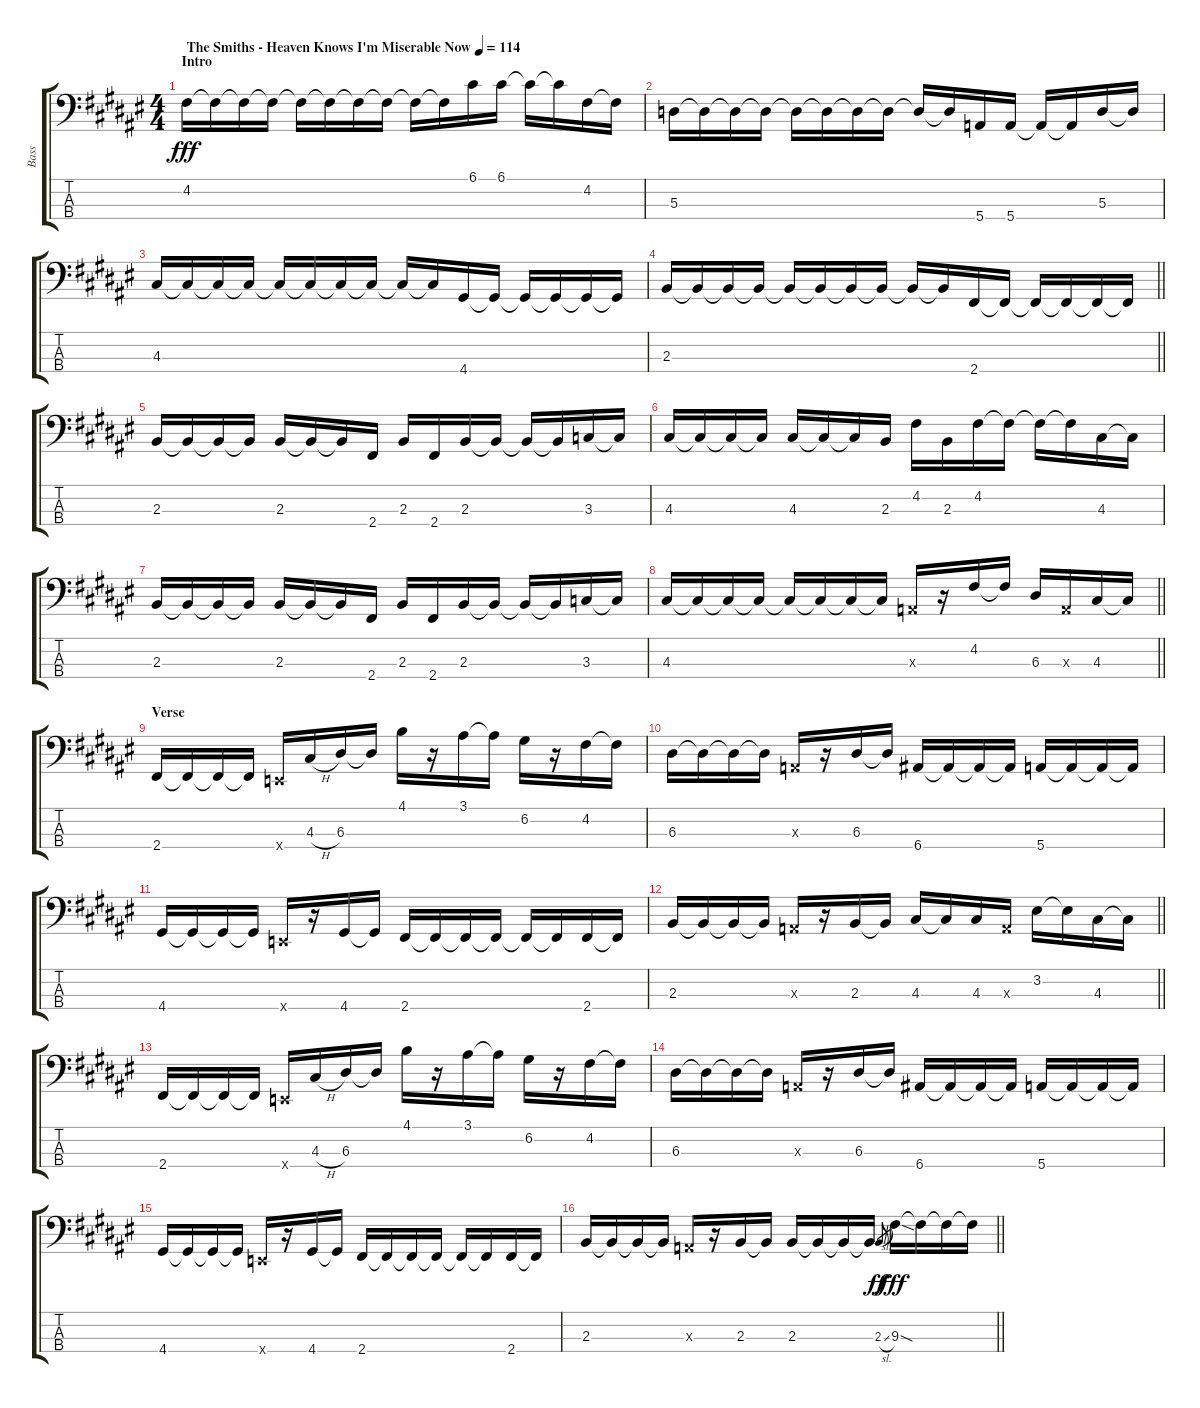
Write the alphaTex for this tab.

\track ("Bass" "Bass") {solo instrument electricbassfinger}
\staff {score tabs}
\tuning (G2 D2 A1 E1) {hide}
\ts (4 4)
\section ("" "Intro")
\tempo (114 "The Smiths - Heaven Knows I'm Miserable Now")
\clef f4
\ks f#
4.2.16{dy fff instrument electricbassfinger} 4.2{t}.16 4.2{t}.16 4.2{t}.16 4.2{t}.16 4.2{t}.16 4.2{t}.16 4.2{t}.16 4.2{t}.16 4.2{t}.16 6.1.16 6.1.16 6.1{t}.16 6.1{t}.16 4.2.16 4.2{t}.16 |
5.3.16 5.3{t}.16 5.3{t}.16 5.3{t}.16 5.3{t}.16 5.3{t}.16 5.3{t}.16 5.3{t}.16 5.3{t}.16 5.3{t}.16 5.4.16 5.4.16 5.4{t}.16 5.4{t}.16 5.3.16 5.3{t}.16 |
4.3.16 4.3{t}.16 4.3{t}.16 4.3{t}.16 4.3{t}.16 4.3{t}.16 4.3{t}.16 4.3{t}.16 4.3{t}.16 4.3{t}.16 4.4.16 4.4{t}.16 4.4{t}.16 4.4{t}.16 4.4{t}.16 4.4{t}.16 |
\barLineRight lightlight
2.3.16 2.3{t}.16 2.3{t}.16 2.3{t}.16 2.3{t}.16 2.3{t}.16 2.3{t}.16 2.3{t}.16 2.3{t}.16 2.3{t}.16 2.4.16 2.4{t}.16 2.4{t}.16 2.4{t}.16 2.4{t}.16 2.4{t}.16 |
2.3.16 2.3{t}.16 2.3{t}.16 2.3{t}.16 2.3.16 2.3{t}.16 2.3{t}.16 2.4.16 2.3.16 2.4.16 2.3.16 2.3{t}.16 2.3{t}.16 2.3{t}.16 3.3.16 3.3{t}.16 |
4.3.16 4.3{t}.16 4.3{t}.16 4.3{t}.16 4.3.16 4.3{t}.16 4.3{t}.16 2.3.16 4.2.16 2.3.16 4.2.16 4.2{t}.16 4.2{t}.16 4.2{t}.16 4.3.16 4.3{t}.16 |
2.3.16 2.3{t}.16 2.3{t}.16 2.3{t}.16 2.3.16 2.3{t}.16 2.3{t}.16 2.4.16 2.3.16 2.4.16 2.3.16 2.3{t}.16 2.3{t}.16 2.3{t}.16 3.3.16 3.3{t}.16 |
\barLineRight lightlight
4.3.16 4.3{t}.16 4.3{t}.16 4.3{t}.16 4.3{t}.16 4.3{t}.16 4.3{t}.16 4.3{t}.16 0.3{x}.16 r.16 4.2.16 4.2{t}.16 6.3.16 0.3{x}.16 4.3.16 4.3{t}.16 |
\section ("" "Verse")
2.4.16 2.4{t}.16 2.4{t}.16 2.4{t}.16 0.4{x}.16 4.3{h}.16 6.3.16 6.3{t}.16 4.1.16 r.16 3.1.16 3.1{t}.16 6.2.16 r.16 4.2.16 4.2{t}.16 |
6.3.16 6.3{t}.16 6.3{t}.16 6.3{t}.16 0.3{x}.16 r.16 6.3.16 6.3{t}.16 6.4.16 6.4{t}.16 6.4{t}.16 6.4{t}.16 5.4.16 5.4{t}.16 5.4{t}.16 5.4{t}.16 |
4.4.16 4.4{t}.16 4.4{t}.16 4.4{t}.16 0.4{x}.16 r.16 4.4.16 4.4{t}.16 2.4.16 2.4{t}.16 2.4{t}.16 2.4{t}.16 2.4{t}.16 2.4{t}.16 2.4.16 2.4{t}.16 |
\barLineRight lightlight
2.3.16 2.3{t}.16 2.3{t}.16 2.3{t}.16 0.3{x}.16 r.16 2.3.16 2.3{t}.16 4.3.16 4.3{t}.16 4.3.16 0.3{x}.16 3.2.16 3.2{t}.16 4.3.16 4.3{t}.16 |
2.4.16 2.4{t}.16 2.4{t}.16 2.4{t}.16 0.4{x}.16 4.3{h}.16 6.3.16 6.3{t}.16 4.1.16 r.16 3.1.16 3.1{t}.16 6.2.16 r.16 4.2.16 4.2{t}.16 |
6.3.16 6.3{t}.16 6.3{t}.16 6.3{t}.16 0.3{x}.16 r.16 6.3.16 6.3{t}.16 6.4.16 6.4{t}.16 6.4{t}.16 6.4{t}.16 5.4.16 5.4{t}.16 5.4{t}.16 5.4{t}.16 |
4.4.16 4.4{t}.16 4.4{t}.16 4.4{t}.16 0.4{x}.16 r.16 4.4.16 4.4{t}.16 2.4.16 2.4{t}.16 2.4{t}.16 2.4{t}.16 2.4{t}.16 2.4{t}.16 2.4.16 2.4{t}.16 |
\barLineRight lightlight
2.3.16 2.3{t}.16 2.3{t}.16 2.3{t}.16 0.3{x}.16 r.16 2.3.16 2.3{t}.16 2.3.16 2.3{t}.16 2.3{t}.16 2.3{t}.16 2.3{sl}.8{gr dy ff} 9.3{sod}.16{dy fff} 9.3{t}.16 9.3{t}.16 9.3{t}.16
